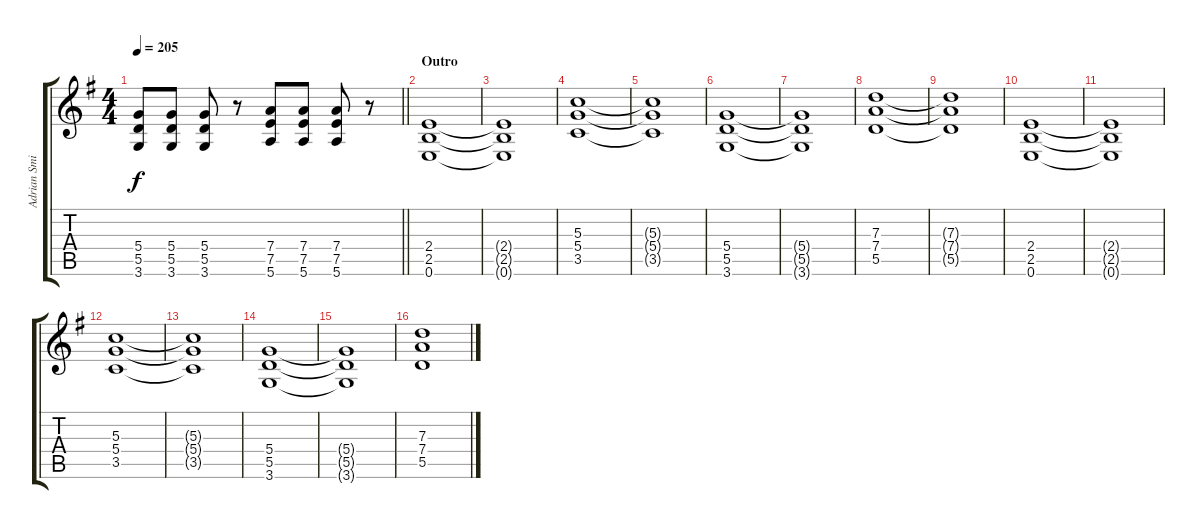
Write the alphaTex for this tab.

\track ("Adrian Smith (Guitar)" "Adrian Smi") {instrument distortionguitar}
\staff {score tabs}
\tuning (E4 B3 G3 D3 A2 E2) {hide}
\ts (4 4)
\tempo 205
\clef g2
\barLineRight lightlight
\ks eminor
(5.4 5.5 3.6).8{dy f} (5.4 5.5 3.6).8 (5.4 5.5 3.6).8 r.8 (7.4 7.5 5.6).8 (7.4 7.5 5.6).8 (7.4 7.5 5.6).8 r.8 |
\section ("" "Outro")
(2.4 2.5 0.6).1 |
(2.4{t} 2.5{t} 0.6{t}).1 |
(5.3 5.4 3.5).1 |
(5.3{t} 5.4{t} 3.5{t}).1 |
(5.4 5.5 3.6).1 |
(5.4{t} 5.5{t} 3.6{t}).1 |
(7.3 7.4 5.5).1 |
(7.3{t} 7.4{t} 5.5{t}).1 |
(2.4 2.5 0.6).1 |
(2.4{t} 2.5{t} 0.6{t}).1 |
(5.3 5.4 3.5).1 |
(5.3{t} 5.4{t} 3.5{t}).1 |
(5.4 5.5 3.6).1 |
(5.4{t} 5.5{t} 3.6{t}).1 |
(7.3 7.4 5.5).1
